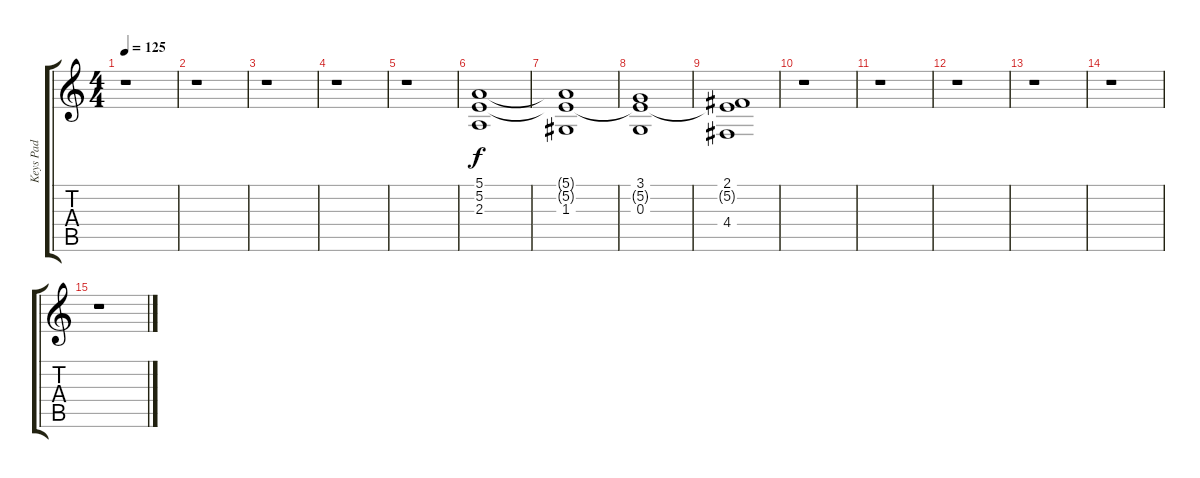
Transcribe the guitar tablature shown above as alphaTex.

\track ("Keys Pad" "Keys Pad") {instrument synthstrings1}
\staff {score tabs}
\tuning (E4 B3 G3 D3 A2 E2) {hide}
\ts (4 4)
\tempo 125
\clef g2
\ks c
r.1{dy f} |
r.1 |
r.1 |
r.1 |
r.1 |
(5.1 5.2 2.3).1 |
(5.1{t} 5.2{t} 1.3).1 |
(3.1 5.2{t} 0.3).1 |
(2.1 5.2{t} 4.4).1 |
r.1 |
r.1 |
r.1 |
r.1 |
r.1 |
r.1
